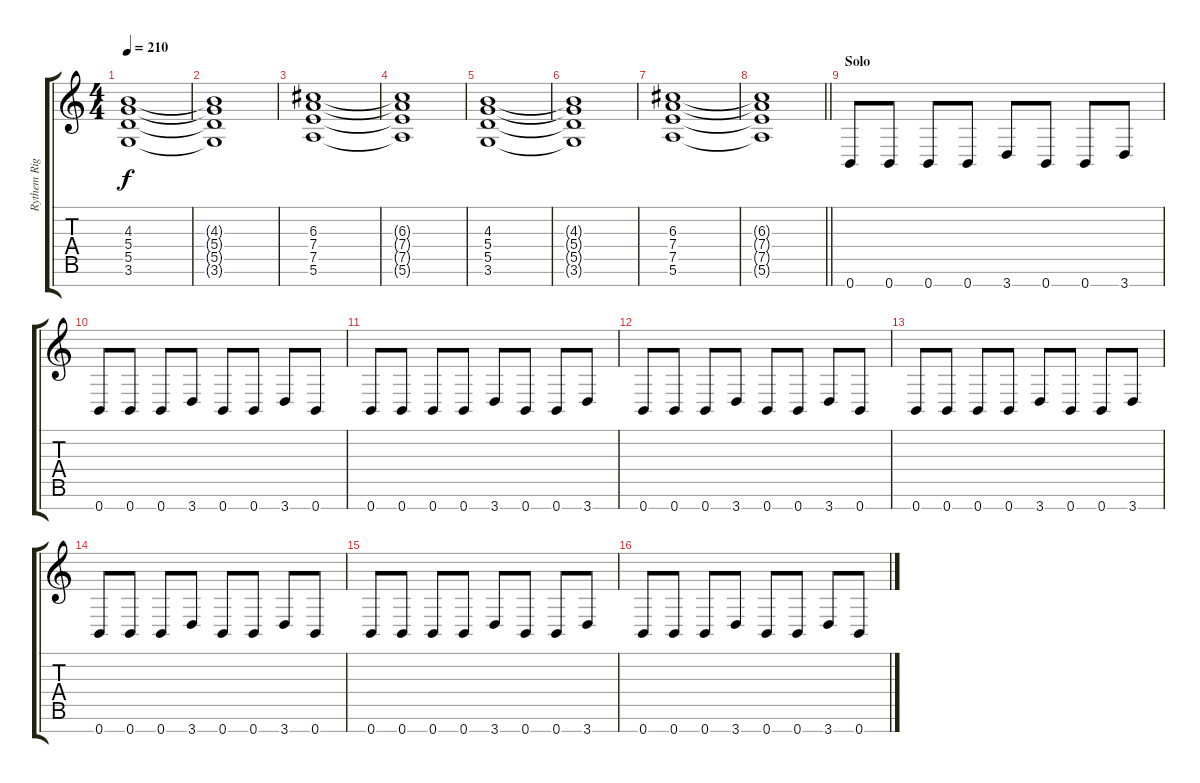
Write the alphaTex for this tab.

\track ("Rythem Right" "Rythem Rig") {instrument distortionguitar}
\staff {score tabs}
\tuning (E4 B3 G3 D3 A2 E2 B1) {hide}
\ts (4 4)
\tempo 210
\clef g2
\ks c
(4.3 5.4 5.5 3.6).1{dy f} |
(4.3{t} 5.4{t} 5.5{t} 3.6{t}).1 |
(6.3 7.4 7.5 5.6).1 |
(6.3{t} 7.4{t} 7.5{t} 5.6{t}).1 |
(4.3 5.4 5.5 3.6).1 |
(4.3{t} 5.4{t} 5.5{t} 3.6{t}).1 |
(6.3 7.4 7.5 5.6).1 |
\barLineRight lightlight
(6.3{t} 7.4{t} 7.5{t} 5.6{t}).1 |
\section ("" "Solo")
0.7.8 0.7.8 0.7.8 0.7.8 3.7.8 0.7.8 0.7.8 3.7.8 |
0.7.8 0.7.8 0.7.8 3.7.8 0.7.8 0.7.8 3.7.8 0.7.8 |
0.7.8 0.7.8 0.7.8 0.7.8 3.7.8 0.7.8 0.7.8 3.7.8 |
0.7.8 0.7.8 0.7.8 3.7.8 0.7.8 0.7.8 3.7.8 0.7.8 |
0.7.8 0.7.8 0.7.8 0.7.8 3.7.8 0.7.8 0.7.8 3.7.8 |
0.7.8 0.7.8 0.7.8 3.7.8 0.7.8 0.7.8 3.7.8 0.7.8 |
0.7.8 0.7.8 0.7.8 0.7.8 3.7.8 0.7.8 0.7.8 3.7.8 |
0.7.8 0.7.8 0.7.8 3.7.8 0.7.8 0.7.8 3.7.8 0.7.8
